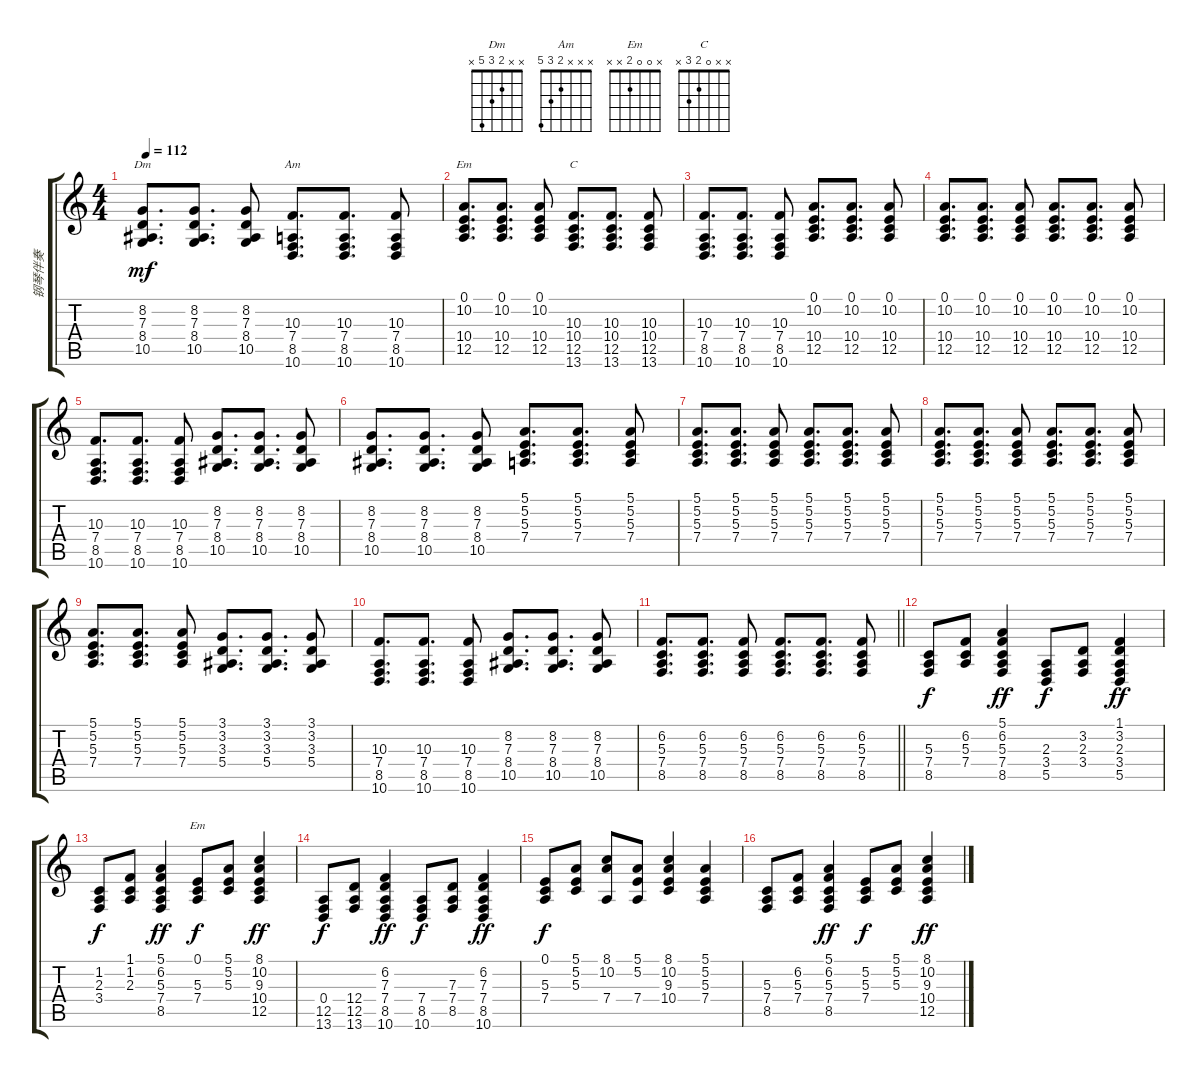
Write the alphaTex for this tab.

\track ("钢琴伴奏" "钢琴伴奏") {instrument acousticgrandpiano}
\staff {score tabs}
\tuning (E4 B3 G3 D3 A2 E2) {hide}
\chord ("Dm" x x 2 3 5 x)
\chord ("Am" x x x 2 3 5)
\chord ("Em" 3 5 4 5 x 0)
\chord ("C" x x 0 2 3 x)
\chord ("Em" x 0 0 2 x x)
\ts (4 4)
\tempo 112
\clef g2
\ks c
(8.2 7.3 8.4 10.5).8{d ch "Dm" dy mf} (8.2 7.3 8.4 10.5).8{d} (8.2 7.3 8.4 10.5).8 (10.3 7.4 8.5 10.6).8{d ch "Am"} (10.3 7.4 8.5 10.6).8{d} (10.3 7.4 8.5 10.6).8 |
(0.1 10.2 10.4 12.5).8{d ch "Em"} (0.1 10.2 10.4 12.5).8{d} (0.1 10.2 10.4 12.5).8 (10.3 10.4 12.5 13.6).8{d ch "C"} (10.3 10.4 12.5 13.6).8{d} (10.3 10.4 12.5 13.6).8 |
(10.3 7.4 8.5 10.6).8{d} (10.3 7.4 8.5 10.6).8{d} (10.3 7.4 8.5 10.6).8 (0.1 10.2 10.4 12.5).8{d} (0.1 10.2 10.4 12.5).8{d} (0.1 10.2 10.4 12.5).8 |
(0.1 10.2 10.4 12.5).8{d} (0.1 10.2 10.4 12.5).8{d} (0.1 10.2 10.4 12.5).8 (0.1 10.2 10.4 12.5).8{d} (0.1 10.2 10.4 12.5).8{d} (0.1 10.2 10.4 12.5).8 |
(10.3 7.4 8.5 10.6).8{d} (10.3 7.4 8.5 10.6).8{d} (10.3 7.4 8.5 10.6).8 (8.2 7.3 8.4 10.5).8{d} (8.2 7.3 8.4 10.5).8{d} (8.2 7.3 8.4 10.5).8 |
(8.2 7.3 8.4 10.5).8{d} (8.2 7.3 8.4 10.5).8{d} (8.2 7.3 8.4 10.5).8 (5.1 5.2 5.3 7.4).8{d} (5.1 5.2 5.3 7.4).8{d} (5.1 5.2 5.3 7.4).8 |
(5.1 5.2 5.3 7.4).8{d} (5.1 5.2 5.3 7.4).8{d} (5.1 5.2 5.3 7.4).8 (5.1 5.2 5.3 7.4).8{d} (5.1 5.2 5.3 7.4).8{d} (5.1 5.2 5.3 7.4).8 |
(5.1 5.2 5.3 7.4).8{d} (5.1 5.2 5.3 7.4).8{d} (5.1 5.2 5.3 7.4).8 (5.1 5.2 5.3 7.4).8{d} (5.1 5.2 5.3 7.4).8{d} (5.1 5.2 5.3 7.4).8 |
(5.1 5.2 5.3 7.4).8{d} (5.1 5.2 5.3 7.4).8{d} (5.1 5.2 5.3 7.4).8 (3.1 3.2 3.3 5.4).8{d} (3.1 3.2 3.3 5.4).8{d} (3.1 3.2 3.3 5.4).8 |
(10.3 7.4 8.5 10.6).8{d} (10.3 7.4 8.5 10.6).8{d} (10.3 7.4 8.5 10.6).8 (8.2 7.3 8.4 10.5).8{d} (8.2 7.3 8.4 10.5).8{d} (8.2 7.3 8.4 10.5).8 |
\barLineRight lightlight
(6.2 5.3 7.4 8.5).8{d} (6.2 5.3 7.4 8.5).8{d} (6.2 5.3 7.4 8.5).8 (6.2 5.3 7.4 8.5).8{d} (6.2 5.3 7.4 8.5).8{d} (6.2 5.3 7.4 8.5).8 |
(5.3 7.4 8.5).8{dy f} (6.2 5.3 7.4).8 (5.1 6.2 5.3 7.4 8.5).4{dy ff} (2.3 3.4 5.5).8{dy f} (3.2 2.3 3.4).8 (1.1 3.2 2.3 3.4 5.5).4{dy ff} |
(1.2 2.3 3.4).8{dy f} (1.1 1.2 2.3).8 (5.1 6.2 5.3 7.4 8.5).4{dy ff} (0.1 5.3 7.4).8{ch "Em" dy f} (5.1 5.2 5.3).8 (8.1 10.2 9.3 10.4 12.5).4{dy ff} |
(0.4 12.5 13.6).8{dy f} (12.4 12.5 13.6).8 (6.2 7.3 7.4 8.5 10.6).4{dy ff} (7.4 8.5 10.6).8{dy f} (7.3 7.4 8.5).8 (6.2 7.3 7.4 8.5 10.6).4{dy ff} |
(0.1 5.3 7.4).8{dy f} (5.1 5.2 5.3).8 (8.1 10.2 7.4).8 (5.1 5.2 7.4).8 (8.1 10.2 9.3 10.4).4 (5.1 5.2 5.3 7.4).4 |
(5.3 7.4 8.5).8 (6.2 5.3 7.4).8 (5.1 6.2 5.3 7.4 8.5).4{dy ff} (5.2 5.3 7.4).8{dy f} (5.1 5.2 5.3).8 (8.1 10.2 9.3 10.4 12.5).4{dy ff}
